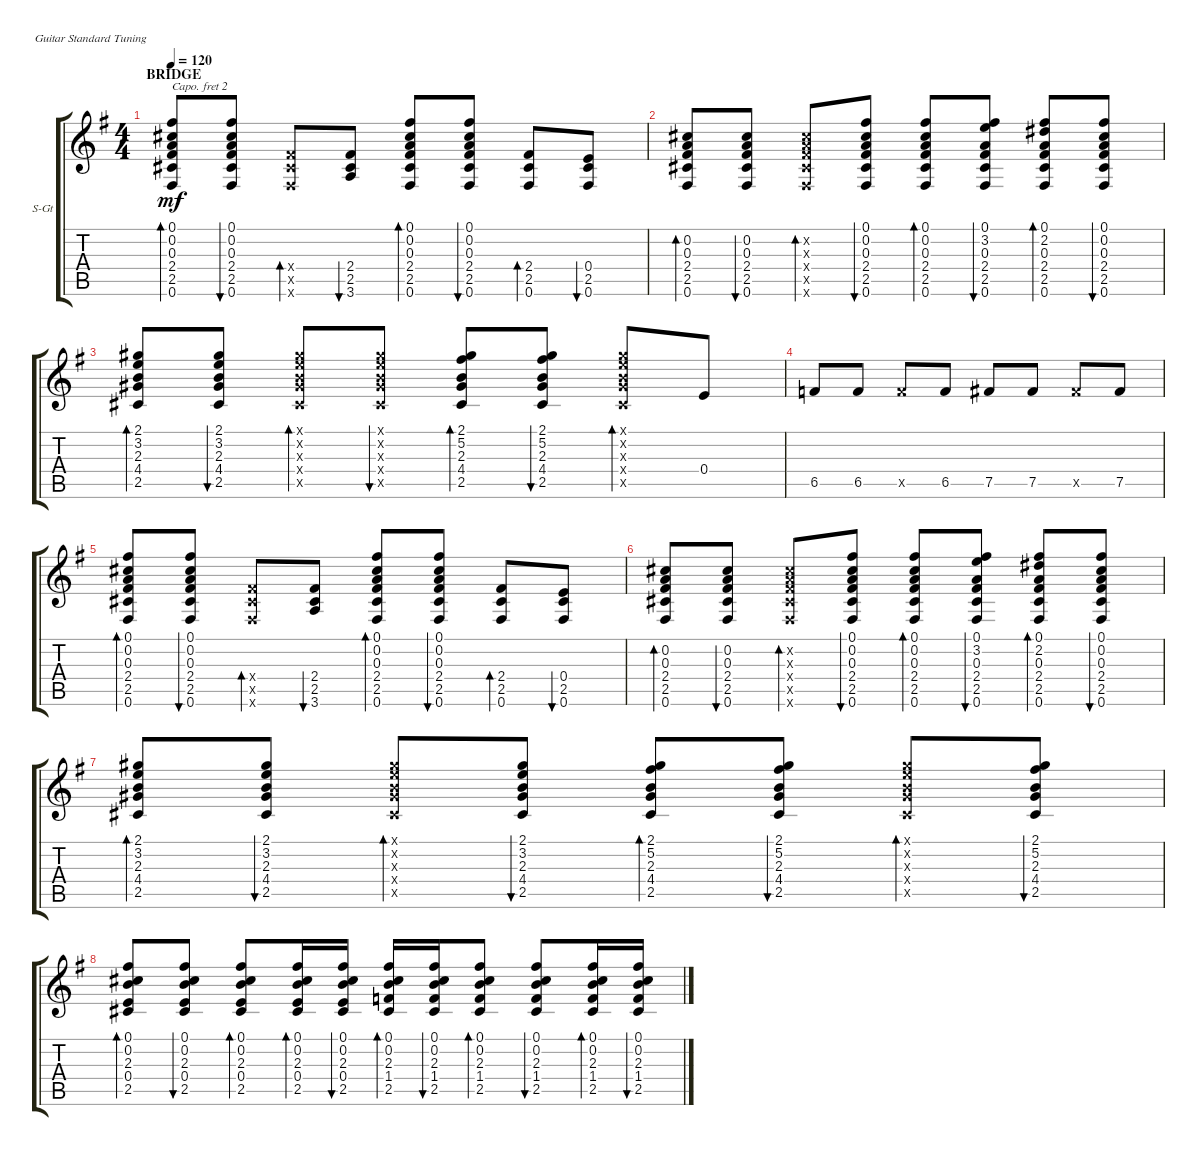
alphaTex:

\defaultSystemsLayout 4
\bracketExtendMode groupsimilarinstruments
\firstSystemTrackNameOrientation horizontal
\otherSystemsTrackNameOrientation horizontal
\track ("Steel Guitar" "S-Gt") {instrument acousticguitarsteel}
\staff {score tabs}
\capo 2
\tuning (E4 B3 G3 D3 A2 E2)
\ts (4 4)
\section ("" "BRIDGE")
\tempo 120
\clef g2
\ks eminor
(0.6 2.5 2.4 0.3 0.2 0.1).8{bd 30 dy mf} (0.6 2.5 2.4 0.3 0.2 0.1).8{bu 30} (0.6{x} 2.5{x} 2.4{x}).8{bd 30} (3.6 2.5 2.4).8{bu 30} (0.6 2.5 2.4 0.3 0.2 0.1).8{bd 30} (0.6 2.5 2.4 0.3 0.2 0.1).8{bu 30} (0.6 2.5 2.4).8{bd 30} (0.4 2.5 0.6).8{bu 30} |
(0.6 2.5 2.4 0.3 0.2).8{bd 30} (0.6 2.4 2.5 0.3 0.2).8{bu 30} (0.6{x} 2.5{x} 2.4{x} 0.3{x} 0.2{x}).8{bd 30} (0.6 2.5 2.4 0.3 0.1 0.2).8{bu 30} (0.6 2.5 2.4 0.3 0.2 0.1).8{bd 30} (0.6 2.5 2.4 0.3 3.2 0.1).8{bu 30} (0.6 2.5 2.4 0.3 2.2 0.1).8{bd 30} (0.6 2.5 2.4 0.3 0.2 0.1).8{bu 30} |
(4.4 2.5 2.3 3.2 2.1).8{bd 30} (4.4 2.5 2.3 3.2 2.1).8{bu 30} (4.4{x} 2.5{x} 2.3{x} 3.2{x} 2.1{x}).8{bd 30} (4.4{x} 2.5{x} 2.3{x} 3.2{x} 2.1{x}).8{bu 30} (4.4 2.5 2.3 5.2 2.1).8{bd 30} (4.4 2.5 2.3 5.2 2.1).8{bu 30} (4.4{x} 2.5{x} 2.3{x} 3.2{x} 2.1{x}).8{bd 30} 0.4.8 |
6.5.8 6.5.8 6.5{x}.8 6.5.8 7.5.8 7.5.8 7.5{x}.8 7.5.8 |
(0.6 2.5 2.4 0.3 0.2 0.1).8{bd 30} (0.6 2.5 2.4 0.3 0.2 0.1).8{bu 30} (0.6{x} 2.5{x} 2.4{x}).8{bd 30} (3.6 2.5 2.4).8{bu 30} (0.6 2.5 2.4 0.3 0.2 0.1).8{bd 30} (0.6 2.5 2.4 0.3 0.2 0.1).8{bu 30} (0.6 2.5 2.4).8{bd 30} (0.4 2.5 0.6).8{bu 30} |
(0.6 2.5 2.4 0.3 0.2).8{bd 30} (0.6 2.4 2.5 0.3 0.2).8{bu 30} (0.6{x} 2.5{x} 2.4{x} 0.3{x} 0.2{x}).8{bd 30} (0.6 2.5 2.4 0.3 0.1 0.2).8{bu 30} (0.6 2.5 2.4 0.3 0.2 0.1).8{bd 30} (0.6 2.5 2.4 0.3 3.2 0.1).8{bu 30} (0.6 2.5 2.4 0.3 2.2 0.1).8{bd 30} (0.6 2.5 2.4 0.3 0.2 0.1).8{bu 30} |
(4.4 2.5 2.3 3.2 2.1).8{bd 30} (4.4 2.5 2.3 3.2 2.1).8{bu 30} (4.4{x} 2.5{x} 2.3{x} 3.2{x} 2.1{x}).8{bd 30} (4.4 2.5 2.3 3.2 2.1).8{bu 30} (4.4 2.5 2.3 5.2 2.1).8{bd 30} (4.4 2.5 2.3 5.2 2.1).8{bu 30} (4.4{x} 2.5{x} 2.3{x} 3.2{x} 2.1{x}).8{bd 30} (4.4 2.5 2.3 5.2 2.1).8{bu 30} |
(0.4 2.5 2.3 0.2 0.1).8{bd 30} (0.4 2.5 2.3 0.2 0.1).8{bu 30} (0.4 2.5 2.3 0.2 0.1).8{bd 30} (0.4 2.5 2.3 0.2 0.1).16{bd 30} (0.4 2.5 2.3 0.2 0.1).16{bu 30} (1.4 2.5 2.3 0.2 0.1).16{bd 30} (1.4 2.5 2.3 0.2 0.1).16{bu 30} (1.4 2.5 2.3 0.2 0.1).8{bd 30} (1.4 2.5 2.3 0.2 0.1).8{bu 30} (1.4 2.5 2.3 0.2 0.1).16{bd 30} (1.4 2.5 2.3 0.2 0.1).16{bu 30}
